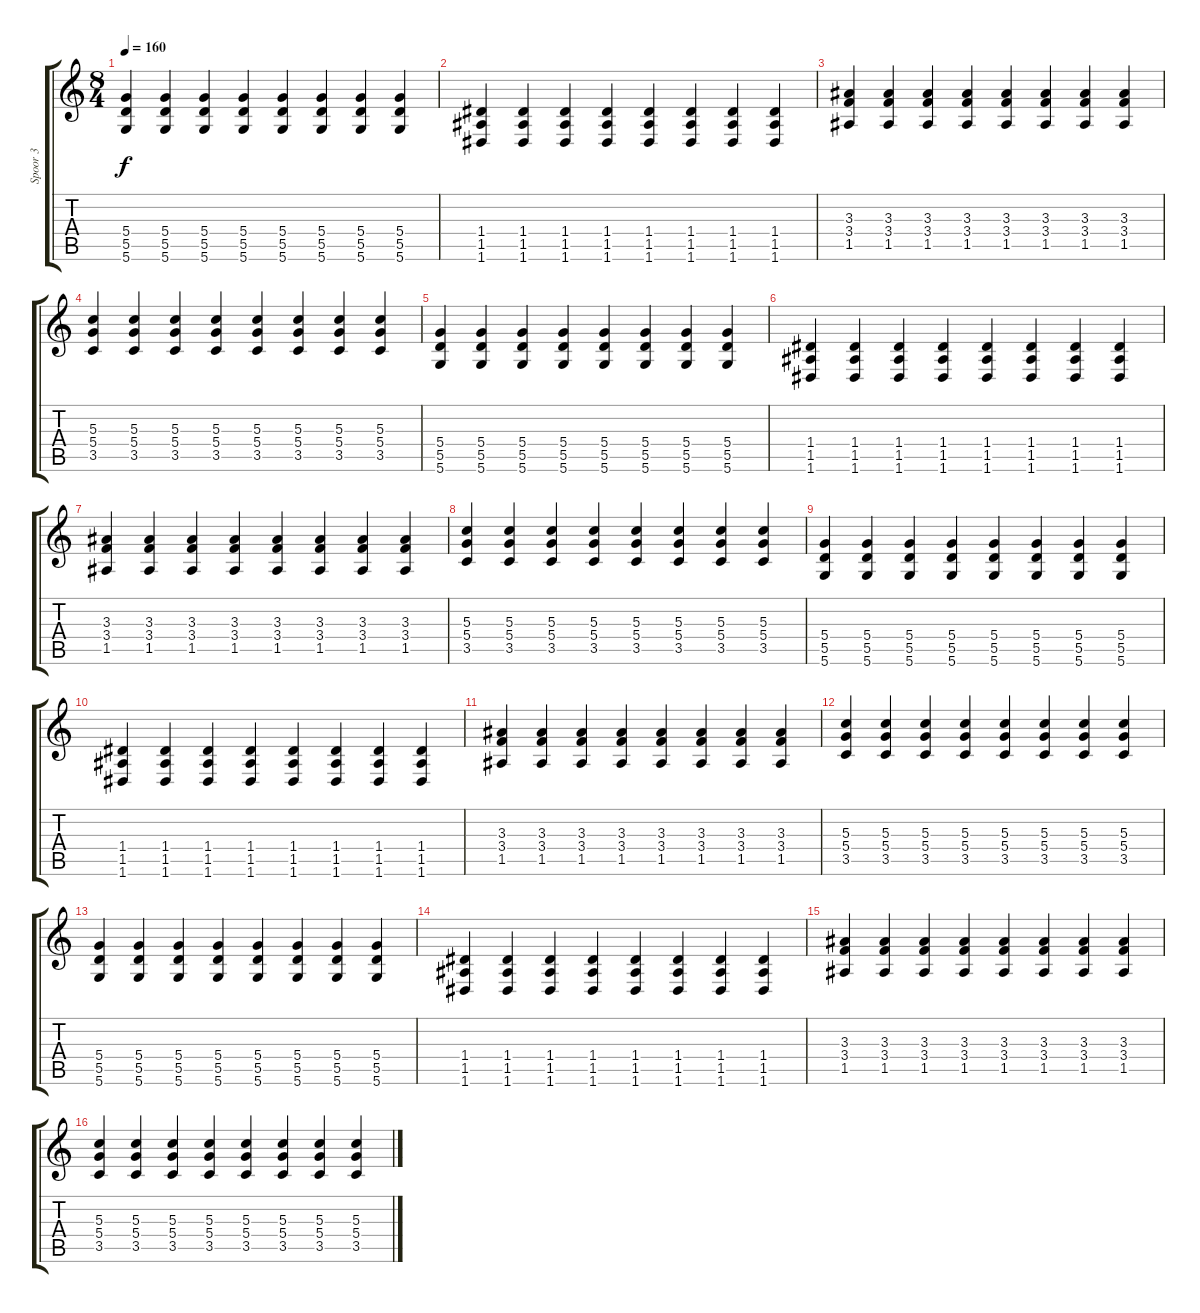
\track ("Spoor 3" "Spoor 3") {instrument distortionguitar}
\staff {score tabs}
\tuning (E4 B3 G3 D3 A2 D2) {hide}
\ts (8 4)
\tempo 160
\clef g2
\ks c
(5.4 5.5 5.6).4{dy f} (5.4 5.5 5.6).4 (5.4 5.5 5.6).4 (5.4 5.5 5.6).4 (5.4 5.5 5.6).4 (5.4 5.5 5.6).4 (5.4 5.5 5.6).4 (5.4 5.5 5.6).4 |
(1.4 1.5 1.6).4 (1.4 1.5 1.6).4 (1.4 1.5 1.6).4 (1.4 1.5 1.6).4 (1.4 1.5 1.6).4 (1.4 1.5 1.6).4 (1.4 1.5 1.6).4 (1.4 1.5 1.6).4 |
(3.3 3.4 1.5).4 (3.3 3.4 1.5).4 (3.3 3.4 1.5).4 (3.3 3.4 1.5).4 (3.3 3.4 1.5).4 (3.3 3.4 1.5).4 (3.3 3.4 1.5).4 (3.3 3.4 1.5).4 |
(5.3 5.4 3.5).4 (5.3 5.4 3.5).4 (5.3 5.4 3.5).4 (5.3 5.4 3.5).4 (5.3 5.4 3.5).4 (5.3 5.4 3.5).4 (5.3 5.4 3.5).4 (5.3 5.4 3.5).4 |
(5.4 5.5 5.6).4 (5.4 5.5 5.6).4 (5.4 5.5 5.6).4 (5.4 5.5 5.6).4 (5.4 5.5 5.6).4 (5.4 5.5 5.6).4 (5.4 5.5 5.6).4 (5.4 5.5 5.6).4 |
(1.4 1.5 1.6).4 (1.4 1.5 1.6).4 (1.4 1.5 1.6).4 (1.4 1.5 1.6).4 (1.4 1.5 1.6).4 (1.4 1.5 1.6).4 (1.4 1.5 1.6).4 (1.4 1.5 1.6).4 |
(3.3 3.4 1.5).4 (3.3 3.4 1.5).4 (3.3 3.4 1.5).4 (3.3 3.4 1.5).4 (3.3 3.4 1.5).4 (3.3 3.4 1.5).4 (3.3 3.4 1.5).4 (3.3 3.4 1.5).4 |
(5.3 5.4 3.5).4 (5.3 5.4 3.5).4 (5.3 5.4 3.5).4 (5.3 5.4 3.5).4 (5.3 5.4 3.5).4 (5.3 5.4 3.5).4 (5.3 5.4 3.5).4 (5.3 5.4 3.5).4 |
(5.4 5.5 5.6).4 (5.4 5.5 5.6).4 (5.4 5.5 5.6).4 (5.4 5.5 5.6).4 (5.4 5.5 5.6).4 (5.4 5.5 5.6).4 (5.4 5.5 5.6).4 (5.4 5.5 5.6).4 |
(1.4 1.5 1.6).4 (1.4 1.5 1.6).4 (1.4 1.5 1.6).4 (1.4 1.5 1.6).4 (1.4 1.5 1.6).4 (1.4 1.5 1.6).4 (1.4 1.5 1.6).4 (1.4 1.5 1.6).4 |
(3.3 3.4 1.5).4 (3.3 3.4 1.5).4 (3.3 3.4 1.5).4 (3.3 3.4 1.5).4 (3.3 3.4 1.5).4 (3.3 3.4 1.5).4 (3.3 3.4 1.5).4 (3.3 3.4 1.5).4 |
(5.3 5.4 3.5).4 (5.3 5.4 3.5).4 (5.3 5.4 3.5).4 (5.3 5.4 3.5).4 (5.3 5.4 3.5).4 (5.3 5.4 3.5).4 (5.3 5.4 3.5).4 (5.3 5.4 3.5).4 |
(5.4 5.5 5.6).4 (5.4 5.5 5.6).4 (5.4 5.5 5.6).4 (5.4 5.5 5.6).4 (5.4 5.5 5.6).4 (5.4 5.5 5.6).4 (5.4 5.5 5.6).4 (5.4 5.5 5.6).4 |
(1.4 1.5 1.6).4 (1.4 1.5 1.6).4 (1.4 1.5 1.6).4 (1.4 1.5 1.6).4 (1.4 1.5 1.6).4 (1.4 1.5 1.6).4 (1.4 1.5 1.6).4 (1.4 1.5 1.6).4 |
(3.3 3.4 1.5).4 (3.3 3.4 1.5).4 (3.3 3.4 1.5).4 (3.3 3.4 1.5).4 (3.3 3.4 1.5).4 (3.3 3.4 1.5).4 (3.3 3.4 1.5).4 (3.3 3.4 1.5).4 |
(5.3 5.4 3.5).4 (5.3 5.4 3.5).4 (5.3 5.4 3.5).4 (5.3 5.4 3.5).4 (5.3 5.4 3.5).4 (5.3 5.4 3.5).4 (5.3 5.4 3.5).4 (5.3 5.4 3.5).4
